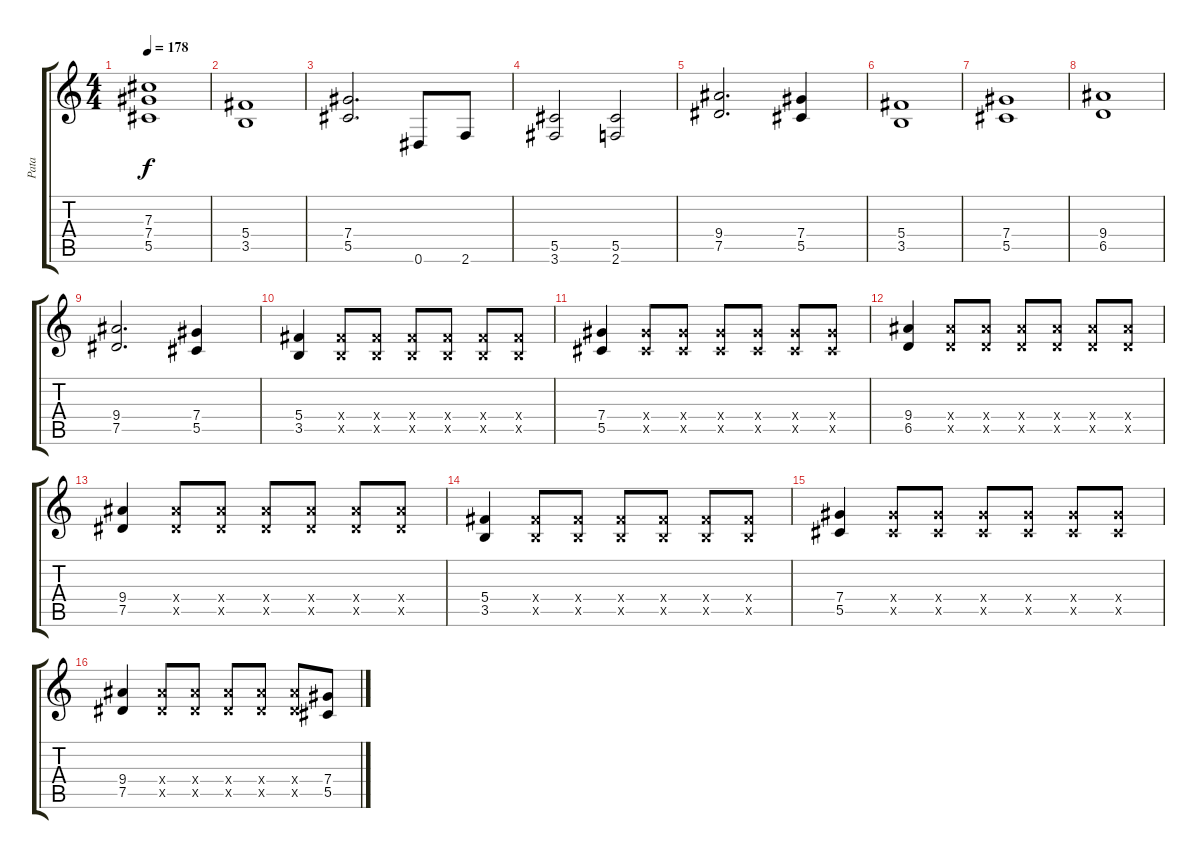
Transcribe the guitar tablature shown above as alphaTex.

\track ("Pata" "Pata") {instrument distortionguitar}
\staff {score tabs}
\tuning (Eb4 Bb3 Gb3 Db3 Ab2 Eb2) {hide}
\ts (4 4)
\tempo 178
\clef g2
\ks c
(7.3 7.4 5.5).1{dy f} |
\section ("" "")
(5.4 3.5).1 |
(7.4 5.5).2{d} 0.6.8 2.6.8 |
(5.5 3.6).2 (5.5 2.6).2 |
(9.4 7.5).2{d} (7.4 5.5).4 |
(5.4 3.5).1 |
(7.4 5.5).1 |
(9.4 6.5).1 |
(9.4 7.5).2{d} (7.4 5.5).4 |
(5.4 3.5).4 (5.4{x} 3.5{x}).8 (5.4{x} 3.5{x}).8 (5.4{x} 3.5{x}).8 (5.4{x} 3.5{x}).8 (5.4{x} 3.5{x}).8 (5.4{x} 3.5{x}).8 |
(7.4 5.5).4 (7.4{x} 5.5{x}).8 (7.4{x} 5.5{x}).8 (7.4{x} 5.5{x}).8 (7.4{x} 5.5{x}).8 (7.4{x} 5.5{x}).8 (7.4{x} 5.5{x}).8 |
(9.4 6.5).4 (9.4{x} 6.5{x}).8 (9.4{x} 6.5{x}).8 (9.4{x} 6.5{x}).8 (9.4{x} 6.5{x}).8 (9.4{x} 6.5{x}).8 (9.4{x} 6.5{x}).8 |
(9.4 7.5).4 (9.4{x} 7.5{x}).8 (9.4{x} 7.5{x}).8 (9.4{x} 7.5{x}).8 (9.4{x} 7.5{x}).8 (9.4{x} 7.5{x}).8 (9.4{x} 7.5{x}).8 |
(5.4 3.5).4 (5.4{x} 3.5{x}).8 (5.4{x} 3.5{x}).8 (5.4{x} 3.5{x}).8 (5.4{x} 3.5{x}).8 (5.4{x} 3.5{x}).8 (5.4{x} 3.5{x}).8 |
(7.4 5.5).4 (7.4{x} 5.5{x}).8 (7.4{x} 5.5{x}).8 (7.4{x} 5.5{x}).8 (7.4{x} 5.5{x}).8 (7.4{x} 5.5{x}).8 (7.4{x} 5.5{x}).8 |
(9.4 7.5).4 (9.4{x} 7.5{x}).8 (9.4{x} 7.5{x}).8 (9.4{x} 7.5{x}).8 (9.4{x} 7.5{x}).8 (9.4{x} 7.5{x}).8 (7.4 5.5).8
